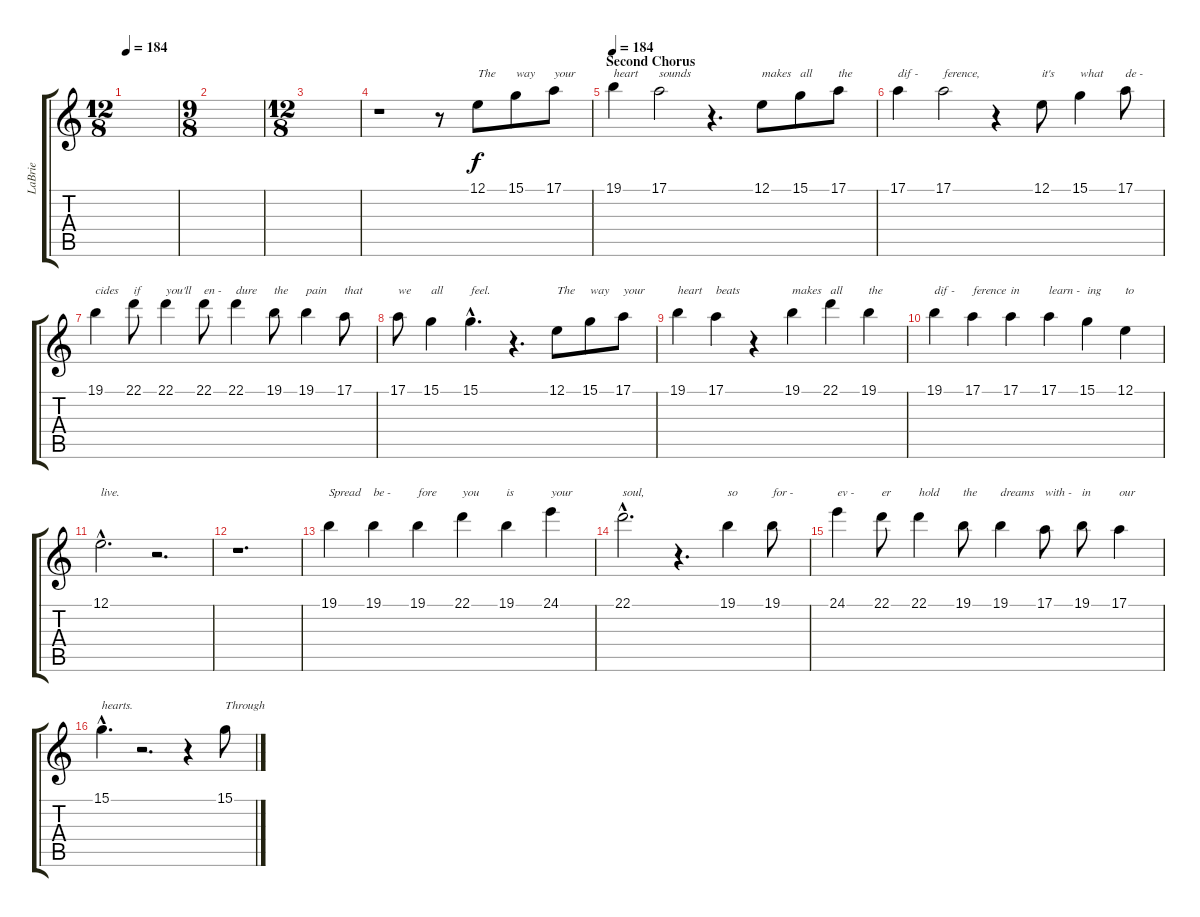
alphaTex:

\track ("LaBrie" "LaBrie") {instrument tenorsax}
\staff {score tabs}
\tuning (E4 B3 G3 D3 A2 E2) {hide}
\ts (12 8)
\tempo 184
\clef g2
\ks c
|
\ts (9 8)
|
\ts (12 8)
|
r.1 r.8 12.1.8{txt "The"} 15.1.8{txt "way"} 17.1.8{txt "your"} |
\section ("" "Second Chorus")
\tempo 184
19.1.4{txt "heart"} 17.1.2{txt "sounds"} r.4{d} 12.1.8{txt "makes"} 15.1.8{txt "all"} 17.1.8{txt "the"} |
17.1.4{txt "dif -"} 17.1.2{txt "ference,"} r.4 12.1.8{txt "it's"} 15.1.4{txt "what"} 17.1.8{txt "de -"} |
19.1.4{txt "cides"} 22.1.8{txt "if"} 22.1.4{txt "you'll"} 22.1.8{txt "en -"} 22.1.4{txt "dure"} 19.1.8{txt "the"} 19.1.4{txt "pain"} 17.1.8{txt "that"} |
17.1.8{txt "we"} 15.1.4{txt "all"} 15.1{hac}.4{d txt "feel."} r.4{d} 12.1.8{txt "The"} 15.1.8{txt "way"} 17.1.8{txt "your"} |
19.1.4{txt "heart"} 17.1.4{txt "beats"} r.4 19.1.4{txt "makes"} 22.1.4{txt "all"} 19.1.4{txt "the"} |
19.1.4{txt "dif -"} 17.1.4{txt "ference"} 17.1.4{txt "in"} 17.1.4{txt "learn -"} 15.1.4{txt "ing"} 12.1.4{txt "to"} |
12.1{hac}.2{d txt "live."} r.2{d} |
r.1{d} |
19.1.4{txt "Spread"} 19.1.4{txt "be -"} 19.1.4{txt "fore"} 22.1.4{txt "you"} 19.1.4{txt "is"} 24.1.4{txt "your"} |
22.1{hac}.2{d txt "soul,"} r.4{d} 19.1.4{txt "so"} 19.1.8{txt "for -"} |
24.1.4{txt "ev -"} 22.1.8{txt "er"} 22.1.4{txt "hold"} 19.1.8{txt "the"} 19.1.4{txt "dreams"} 17.1.8{txt "with -"} 19.1.8{txt "in"} 17.1.4{txt "our"} |
15.1{hac}.4{d txt "hearts."} r.2{d} r.4 15.1.8{txt "Through"}
